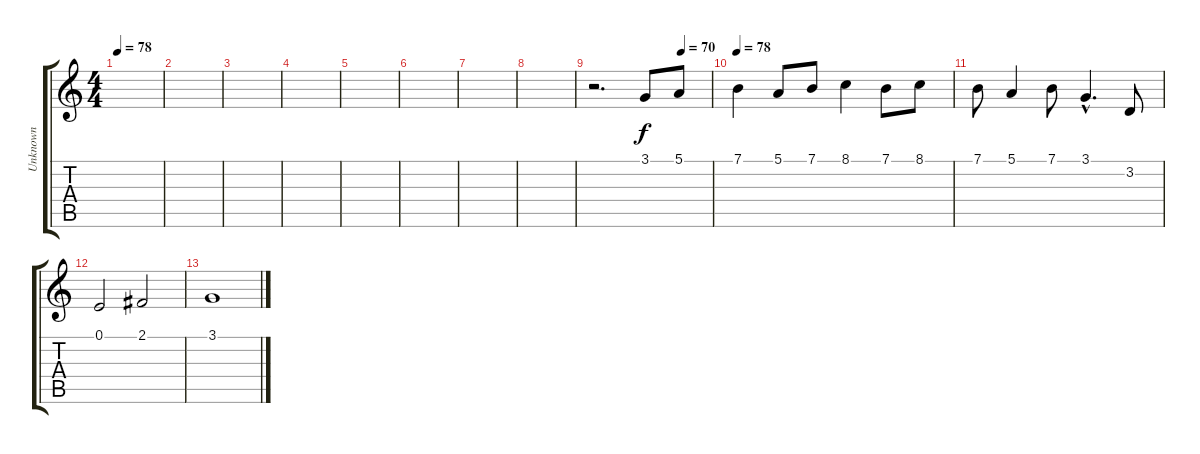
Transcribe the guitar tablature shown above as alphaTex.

\track ("Unknown" "Unknown") {instrument stringensemble1}
\staff {score tabs}
\tuning (E4 B3 G3 D3 A2 E2) {hide}
\ts (4 4)
\tempo 78
\clef g2
\ks c
|
|
|
|
|
|
|
|
\tempo (70 0.75)
r.2{d} 3.1.8 5.1.8 |
\tempo 78
7.1.4 5.1.8 7.1.8 8.1.4 7.1.8 8.1.8 |
7.1.8 5.1.4 7.1.8 3.1{hac}.4{d} 3.2.8 |
0.1.2 2.1.2 |
3.1.1
